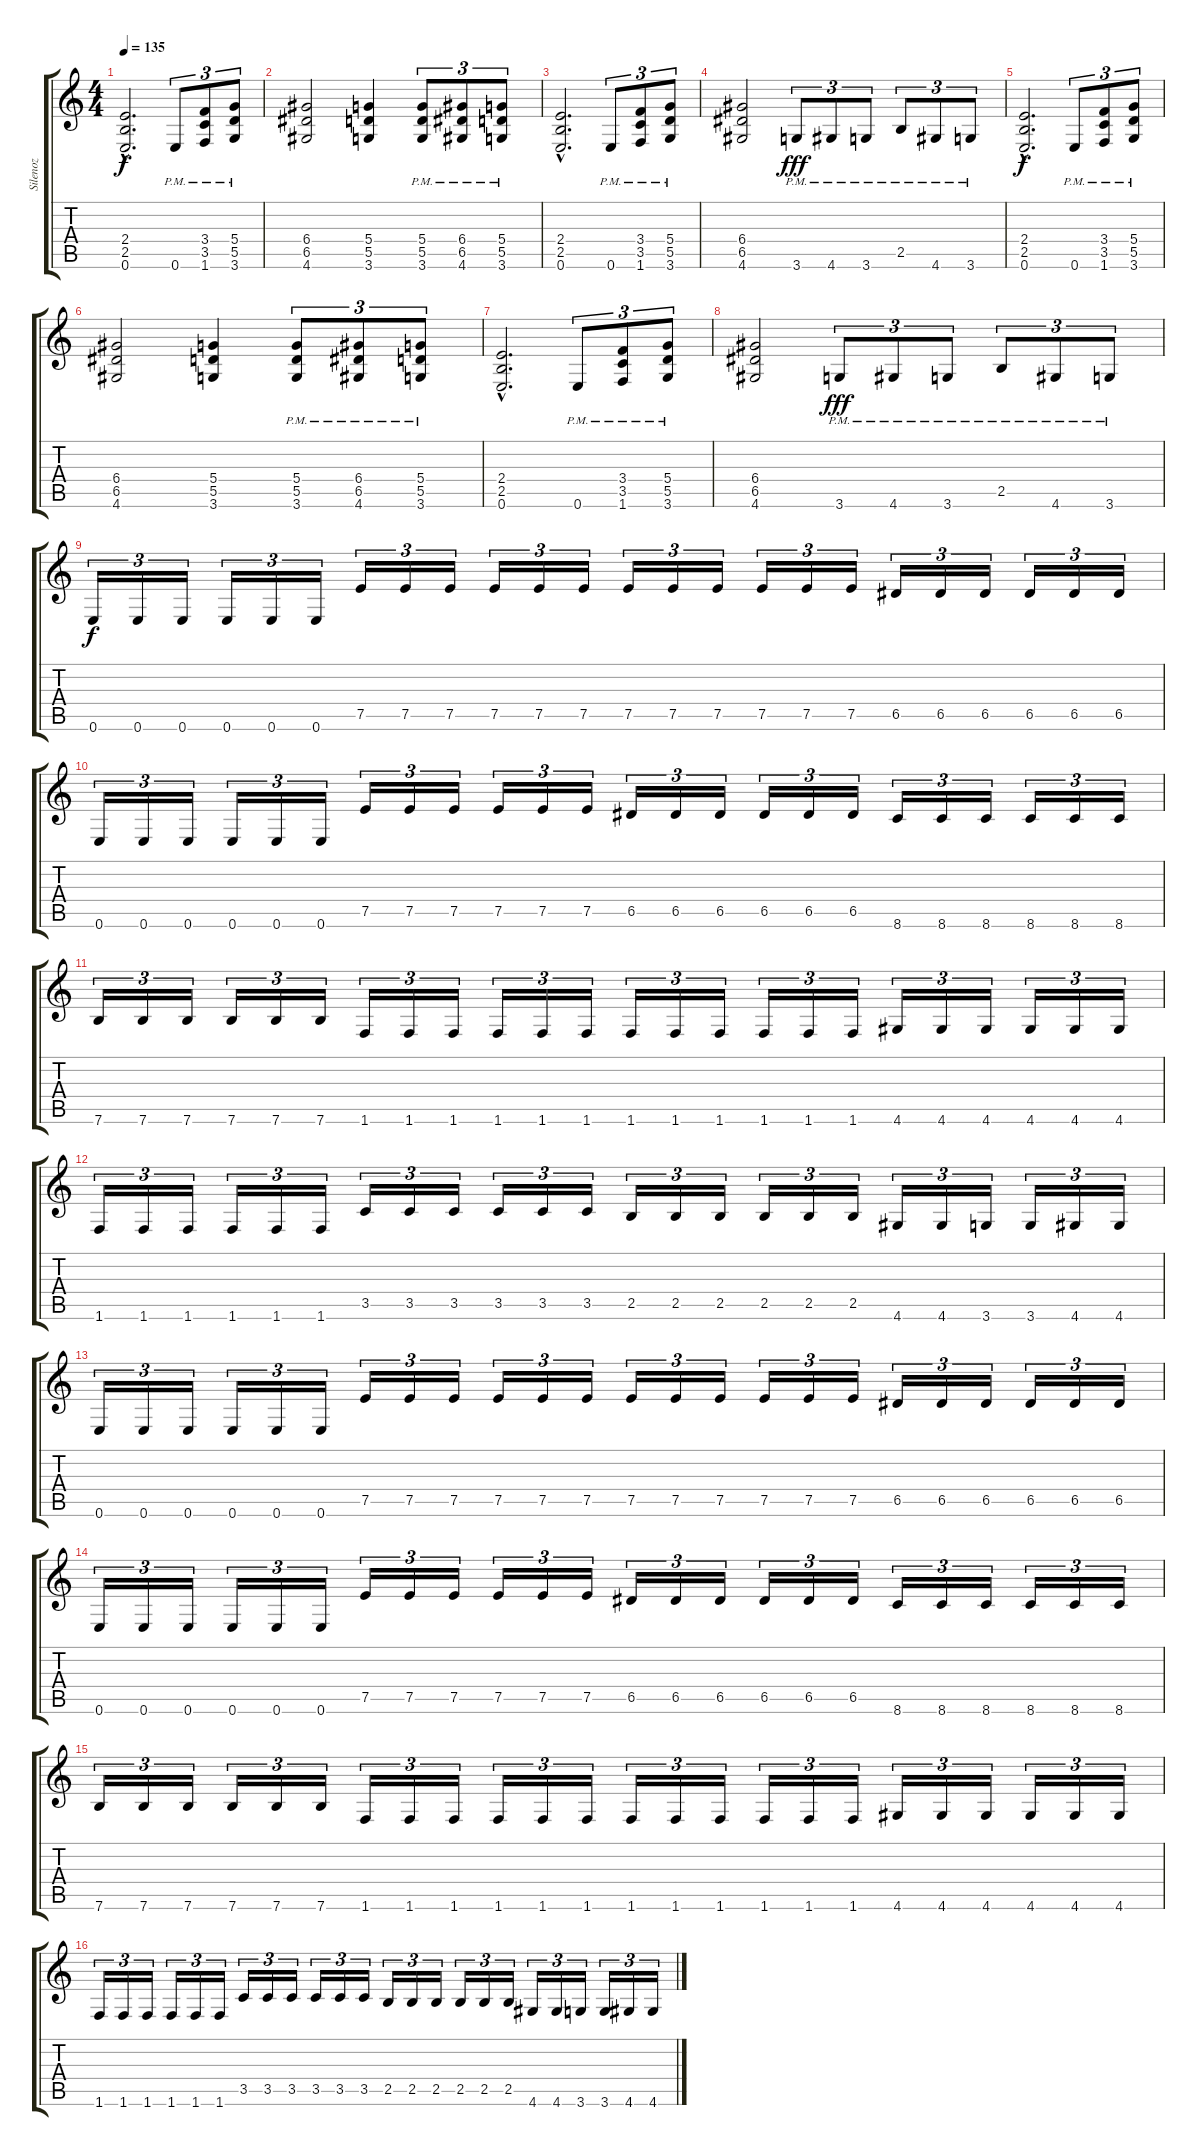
\track ("Silenoz" "Silenoz") {instrument distortionguitar}
\staff {score tabs}
\tuning (E4 B3 G3 D3 A2 E2) {hide}
\ts (4 4)
\section ("" "")
\tempo 135
\clef g2
\ks c
(2.4{hac} 2.5{hac} 0.6{hac}).2{d dy f} 0.6{pm}.8{tu (3 2)} (3.4{pm} 3.5{pm} 1.6{pm}).8{tu (3 2)} (5.4{pm} 5.5{pm} 3.6{pm}).8{tu (3 2)} |
(6.4 6.5 4.6).2 (5.4 5.5 3.6).4 (5.4{pm} 5.5{pm} 3.6{pm}).8{tu (3 2)} (6.4{pm} 6.5{pm} 4.6{pm}).8{tu (3 2)} (5.4{pm} 5.5{pm} 3.6{pm}).8{tu (3 2)} |
(2.4{hac} 2.5{hac} 0.6{hac}).2{d} 0.6{pm}.8{tu (3 2)} (3.4{pm} 3.5{pm} 1.6{pm}).8{tu (3 2)} (5.4{pm} 5.5{pm} 3.6{pm}).8{tu (3 2)} |
(6.4 6.5 4.6).2 3.6{pm}.8{tu (3 2) dy fff} 4.6{pm}.8{tu (3 2)} 3.6{pm}.8{tu (3 2)} 2.5{pm}.8{tu (3 2)} 4.6{pm}.8{tu (3 2)} 3.6{pm}.8{tu (3 2)} |
(2.4{hac} 2.5{hac} 0.6{hac}).2{d dy f} 0.6{pm}.8{tu (3 2)} (3.4{pm} 3.5{pm} 1.6{pm}).8{tu (3 2)} (5.4{pm} 5.5{pm} 3.6{pm}).8{tu (3 2)} |
(6.4 6.5 4.6).2 (5.4 5.5 3.6).4 (5.4{pm} 5.5{pm} 3.6{pm}).8{tu (3 2)} (6.4{pm} 6.5{pm} 4.6{pm}).8{tu (3 2)} (5.4{pm} 5.5{pm} 3.6{pm}).8{tu (3 2)} |
(2.4{hac} 2.5{hac} 0.6{hac}).2{d} 0.6{pm}.8{tu (3 2)} (3.4{pm} 3.5{pm} 1.6{pm}).8{tu (3 2)} (5.4{pm} 5.5{pm} 3.6{pm}).8{tu (3 2)} |
(6.4 6.5 4.6).2 3.6{pm}.8{tu (3 2) dy fff} 4.6{pm}.8{tu (3 2)} 3.6{pm}.8{tu (3 2)} 2.5{pm}.8{tu (3 2)} 4.6{pm}.8{tu (3 2)} 3.6{pm}.8{tu (3 2)} |
\section ("" "")
0.6.16{tu (3 2) dy f} 0.6.16{tu (3 2)} 0.6.16{tu (3 2)} 0.6.16{tu (3 2)} 0.6.16{tu (3 2)} 0.6.16{tu (3 2)} 7.5.16{tu (3 2)} 7.5.16{tu (3 2)} 7.5.16{tu (3 2)} 7.5.16{tu (3 2)} 7.5.16{tu (3 2)} 7.5.16{tu (3 2)} 7.5.16{tu (3 2)} 7.5.16{tu (3 2)} 7.5.16{tu (3 2)} 7.5.16{tu (3 2)} 7.5.16{tu (3 2)} 7.5.16{tu (3 2)} 6.5.16{tu (3 2)} 6.5.16{tu (3 2)} 6.5.16{tu (3 2)} 6.5.16{tu (3 2)} 6.5.16{tu (3 2)} 6.5.16{tu (3 2)} |
0.6.16{tu (3 2)} 0.6.16{tu (3 2)} 0.6.16{tu (3 2)} 0.6.16{tu (3 2)} 0.6.16{tu (3 2)} 0.6.16{tu (3 2)} 7.5.16{tu (3 2)} 7.5.16{tu (3 2)} 7.5.16{tu (3 2)} 7.5.16{tu (3 2)} 7.5.16{tu (3 2)} 7.5.16{tu (3 2)} 6.5.16{tu (3 2)} 6.5.16{tu (3 2)} 6.5.16{tu (3 2)} 6.5.16{tu (3 2)} 6.5.16{tu (3 2)} 6.5.16{tu (3 2)} 8.6.16{tu (3 2)} 8.6.16{tu (3 2)} 8.6.16{tu (3 2)} 8.6.16{tu (3 2)} 8.6.16{tu (3 2)} 8.6.16{tu (3 2)} |
7.6.16{tu (3 2)} 7.6.16{tu (3 2)} 7.6.16{tu (3 2)} 7.6.16{tu (3 2)} 7.6.16{tu (3 2)} 7.6.16{tu (3 2)} 1.6.16{tu (3 2)} 1.6.16{tu (3 2)} 1.6.16{tu (3 2)} 1.6.16{tu (3 2)} 1.6.16{tu (3 2)} 1.6.16{tu (3 2)} 1.6.16{tu (3 2)} 1.6.16{tu (3 2)} 1.6.16{tu (3 2)} 1.6.16{tu (3 2)} 1.6.16{tu (3 2)} 1.6.16{tu (3 2)} 4.6.16{tu (3 2)} 4.6.16{tu (3 2)} 4.6.16{tu (3 2)} 4.6.16{tu (3 2)} 4.6.16{tu (3 2)} 4.6.16{tu (3 2)} |
1.6.16{tu (3 2)} 1.6.16{tu (3 2)} 1.6.16{tu (3 2)} 1.6.16{tu (3 2)} 1.6.16{tu (3 2)} 1.6.16{tu (3 2)} 3.5.16{tu (3 2)} 3.5.16{tu (3 2)} 3.5.16{tu (3 2)} 3.5.16{tu (3 2)} 3.5.16{tu (3 2)} 3.5.16{tu (3 2)} 2.5.16{tu (3 2)} 2.5.16{tu (3 2)} 2.5.16{tu (3 2)} 2.5.16{tu (3 2)} 2.5.16{tu (3 2)} 2.5.16{tu (3 2)} 4.6.16{tu (3 2)} 4.6.16{tu (3 2)} 3.6.16{tu (3 2)} 3.6.16{tu (3 2)} 4.6.16{tu (3 2)} 4.6.16{tu (3 2)} |
0.6.16{tu (3 2)} 0.6.16{tu (3 2)} 0.6.16{tu (3 2)} 0.6.16{tu (3 2)} 0.6.16{tu (3 2)} 0.6.16{tu (3 2)} 7.5.16{tu (3 2)} 7.5.16{tu (3 2)} 7.5.16{tu (3 2)} 7.5.16{tu (3 2)} 7.5.16{tu (3 2)} 7.5.16{tu (3 2)} 7.5.16{tu (3 2)} 7.5.16{tu (3 2)} 7.5.16{tu (3 2)} 7.5.16{tu (3 2)} 7.5.16{tu (3 2)} 7.5.16{tu (3 2)} 6.5.16{tu (3 2)} 6.5.16{tu (3 2)} 6.5.16{tu (3 2)} 6.5.16{tu (3 2)} 6.5.16{tu (3 2)} 6.5.16{tu (3 2)} |
0.6.16{tu (3 2)} 0.6.16{tu (3 2)} 0.6.16{tu (3 2)} 0.6.16{tu (3 2)} 0.6.16{tu (3 2)} 0.6.16{tu (3 2)} 7.5.16{tu (3 2)} 7.5.16{tu (3 2)} 7.5.16{tu (3 2)} 7.5.16{tu (3 2)} 7.5.16{tu (3 2)} 7.5.16{tu (3 2)} 6.5.16{tu (3 2)} 6.5.16{tu (3 2)} 6.5.16{tu (3 2)} 6.5.16{tu (3 2)} 6.5.16{tu (3 2)} 6.5.16{tu (3 2)} 8.6.16{tu (3 2)} 8.6.16{tu (3 2)} 8.6.16{tu (3 2)} 8.6.16{tu (3 2)} 8.6.16{tu (3 2)} 8.6.16{tu (3 2)} |
7.6.16{tu (3 2)} 7.6.16{tu (3 2)} 7.6.16{tu (3 2)} 7.6.16{tu (3 2)} 7.6.16{tu (3 2)} 7.6.16{tu (3 2)} 1.6.16{tu (3 2)} 1.6.16{tu (3 2)} 1.6.16{tu (3 2)} 1.6.16{tu (3 2)} 1.6.16{tu (3 2)} 1.6.16{tu (3 2)} 1.6.16{tu (3 2)} 1.6.16{tu (3 2)} 1.6.16{tu (3 2)} 1.6.16{tu (3 2)} 1.6.16{tu (3 2)} 1.6.16{tu (3 2)} 4.6.16{tu (3 2)} 4.6.16{tu (3 2)} 4.6.16{tu (3 2)} 4.6.16{tu (3 2)} 4.6.16{tu (3 2)} 4.6.16{tu (3 2)} |
1.6.16{tu (3 2)} 1.6.16{tu (3 2)} 1.6.16{tu (3 2)} 1.6.16{tu (3 2)} 1.6.16{tu (3 2)} 1.6.16{tu (3 2)} 3.5.16{tu (3 2)} 3.5.16{tu (3 2)} 3.5.16{tu (3 2)} 3.5.16{tu (3 2)} 3.5.16{tu (3 2)} 3.5.16{tu (3 2)} 2.5.16{tu (3 2)} 2.5.16{tu (3 2)} 2.5.16{tu (3 2)} 2.5.16{tu (3 2)} 2.5.16{tu (3 2)} 2.5.16{tu (3 2)} 4.6.16{tu (3 2)} 4.6.16{tu (3 2)} 3.6.16{tu (3 2)} 3.6.16{tu (3 2)} 4.6.16{tu (3 2)} 4.6.16{tu (3 2)}
